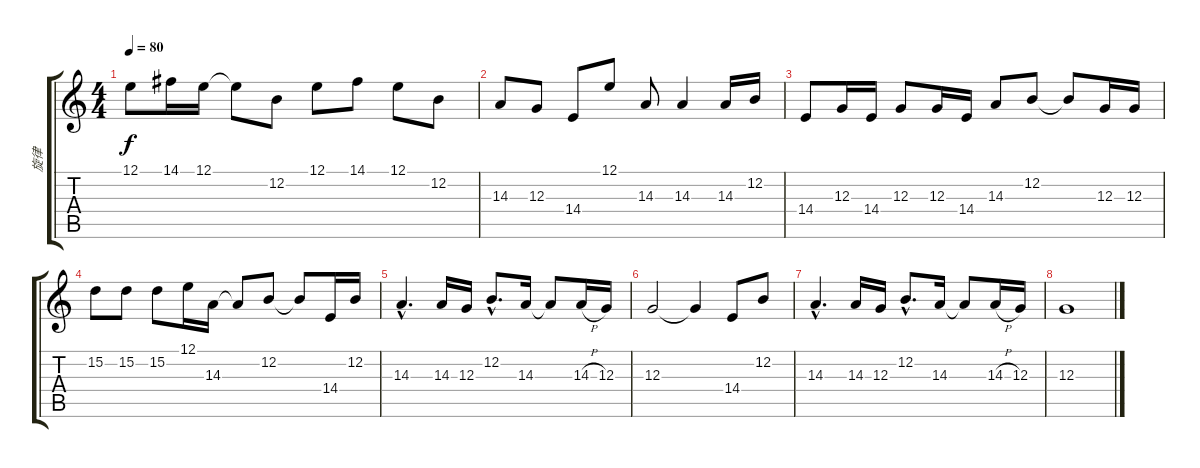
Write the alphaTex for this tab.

\track ("旋律" "旋律") {instrument viola}
\staff {score tabs}
\tuning (E4 B3 G3 D3 A2 E2) {hide}
\ts (4 4)
\tempo 80
\clef g2
\ks c
12.1.8{dy f} 14.1.16 12.1.16 12.1{t}.8 12.2.8 12.1.8 14.1.8 12.1.8 12.2.8 |
14.3.8 12.3.8 14.4.8 12.1.8 14.3.8 14.3.4 14.3.16 12.2.16 |
14.4.8 12.3.16 14.4.16 12.3.8 12.3.16 14.4.16 14.3.8 12.2.8 12.2{t}.8 12.3.16 12.3.16 |
15.2.8 15.2.8 15.2.8 12.1.16 14.3.16 14.3{t}.8 12.2.8 12.2{t}.8 14.4.16 12.2.16 |
14.3{hac}.4{d} 14.3.16 12.3.16 12.2{hac}.8{d} 14.3.16 14.3{t}.8 14.3{h}.16 12.3.16 |
12.3.2 12.3{t}.4 14.4.8 12.2.8 |
14.3{hac}.4{d} 14.3.16 12.3.16 12.2{hac}.8{d} 14.3.16 14.3{t}.8 14.3{h}.16 12.3.16 |
12.3.1
